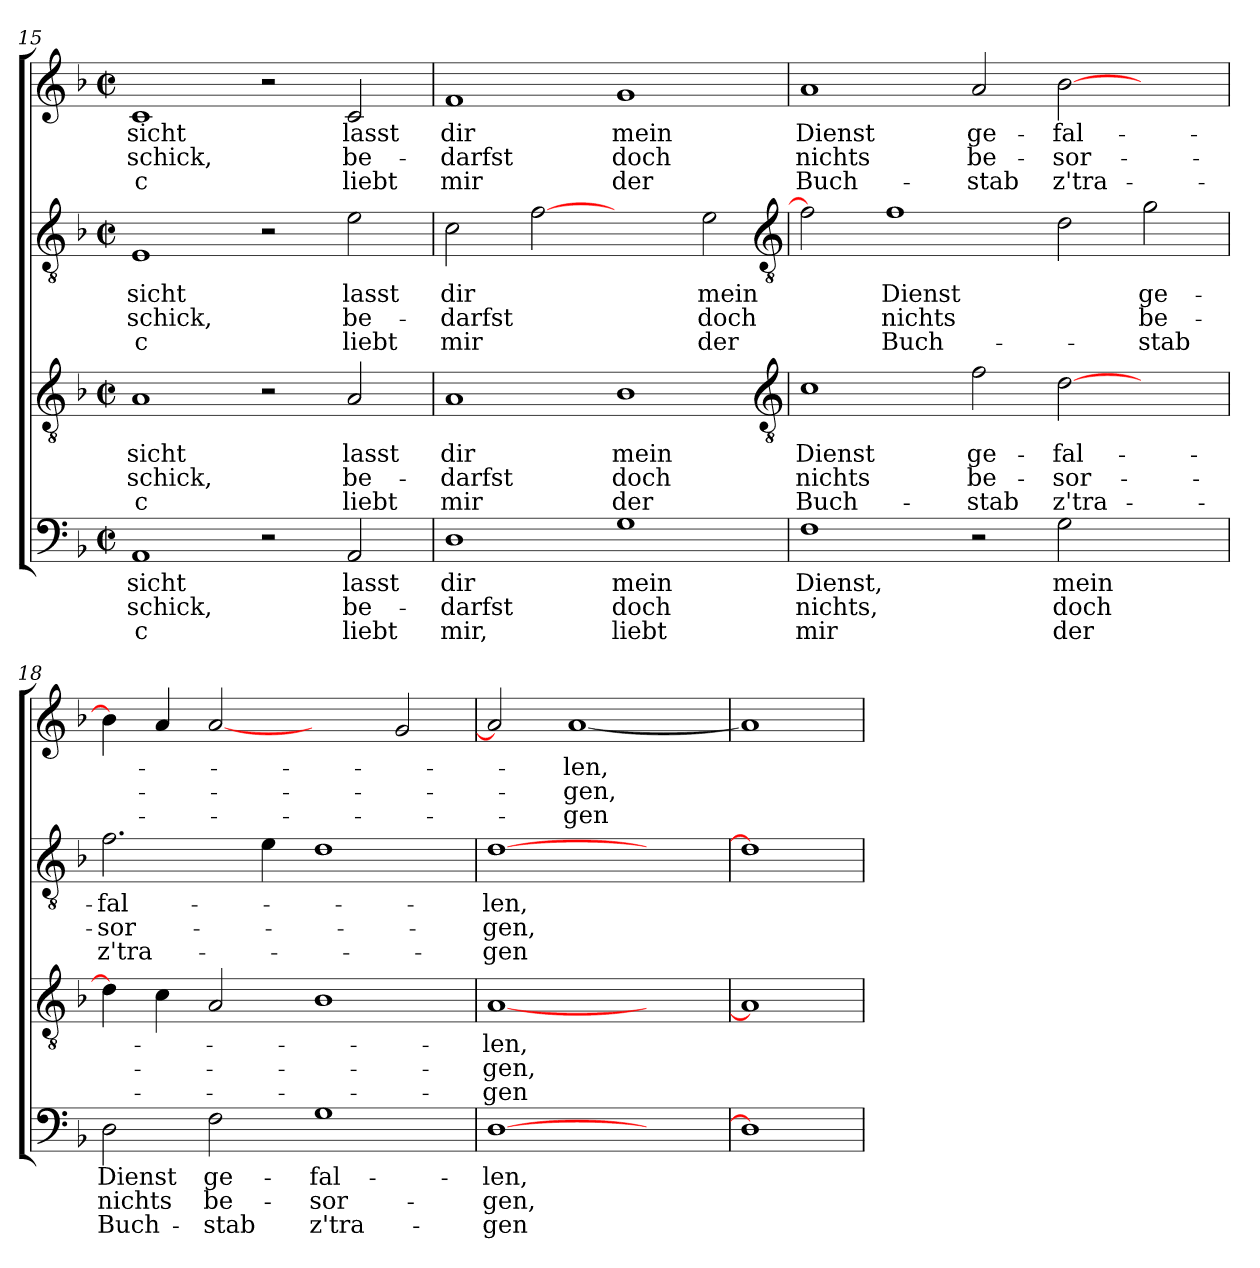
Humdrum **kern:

**kern	**text	**text	**text	**kern	**text	**text	**text	**kern	**text	**text	**text	**kern	**text	**text	**text
*part4	*part4	*part4	*part4	*part3	*part3	*part3	*part3	*part2	*part2	*part2	*part2	*part1	*part1	*part1	*part1
*staff4	*staff4	*staff4	*staff4	*staff3	*staff3	*staff3	*staff3	*staff2	*staff2	*staff2	*staff2	*staff1	*staff1	*staff1	*staff1
*clefF4	*	*	*	*clefGv2	*	*	*	*clefGv2	*	*	*	*clefG2	*	*	*
*k[b-]	*	*	*	*k[b-]	*	*	*	*k[b-]	*	*	*	*k[b-]	*	*	*
*M2/2	*	*	*	*M2/2	*	*	*	*M2/2	*	*	*	*M2/2	*	*	*
*met(c|)	*	*	*	*met(c|)	*	*	*	*met(c|)	*	*	*	*met(c|)	*	*	*
=15	=15	=15	=15	=15	=15	=15	=15	=15	=15	=15	=15	=15	=15	=15	=15
!	!LO:LY:b	!LO:LY:b	!LO:LY:b	!	!LO:LY:b	!LO:LY:b	!LO:LY:b	!	!LO:LY:b	!LO:LY:b	!LO:LY:b	!	!LO:LY:b	!LO:LY:b	!LO:LY:b
1AA	sicht	schick,	c	1A	sicht	schick,	c	1E	sicht	schick,	c	1c	sicht	schick,	c
2r	.	.	.	2r	.	.	.	2r	.	.	.	2r	.	.	.
!	!LO:LY:b	!LO:LY:b	!LO:LY:b	!	!LO:LY:b	!LO:LY:b	!LO:LY:b	!	!LO:LY:b	!LO:LY:b	!LO:LY:b	!	!LO:LY:b	!LO:LY:b	!LO:LY:b
2AA	lasst	be-	-liebt	2A	lasst	be-	-liebt	2e	lasst	be-	-liebt	2c	lasst	be-	-liebt
=16	=16	=16	=16	=16	=16	=16	=16	=16	=16	=16	=16	=16	=16	=16	=16
!	!LO:LY:b	!LO:LY:b	!LO:LY:b	!	!LO:LY:b	!LO:LY:b	!LO:LY:b	!	!LO:LY:b	!LO:LY:b	!LO:LY:b	!	!LO:LY:b	!LO:LY:b	!LO:LY:b
1D	dir	darfst	mir,	1A	dir	darfst	mir	2c	dir	darfst	mir	1f	dir	darfst	mir
.	.	.	.	.	.	.	.	[2f	.	.	.	.	.	.	.
!	!LO:LY:b	!LO:LY:b	!LO:LY:b	!	!LO:LY:b	!LO:LY:b	!LO:LY:b	!	!	!	!	!	!LO:LY:b	!LO:LY:b	!LO:LY:b
1G	mein	doch	liebt	1B-	mein	doch	der	2ryy	.	.	.	1g	mein	doch	der
!	!	!	!	!	!	!	!	!	!LO:LY:b	!LO:LY:b	!LO:LY:b	!	!	!	!
.	.	.	.	.	.	.	.	2e	mein	doch	der	.	.	.	.
*	*	*	*	*clefGv2	*	*	*	*clefGv2	*	*	*	*	*	*	*
!!LO:LB:g=z
=17	=17	=17	=17	=17	=17	=17	=17	=17	=17	=17	=17	=17	=17	=17	=17
!	!LO:LY:b	!LO:LY:b	!LO:LY:b	!	!LO:LY:b	!LO:LY:b	!LO:LY:b	!	!	!	!	!	!LO:LY:b	!LO:LY:b	!LO:LY:b
1F	Dienst,	nichts,	mir	1c	Dienst	nichts	Buch-	2f]	.	.	.	1a	Dienst	nichts	Buch-
!	!	!	!	!	!	!	!	!	!LO:LY:b	!LO:LY:b	!LO:LY:b	!	!	!	!
.	.	.	.	.	.	.	.	1f	Dienst	nichts	Buch-	.	.	.	.
!	!	!	!	!	!LO:LY:b	!LO:LY:b	!LO:LY:b	!	!	!	!	!	!LO:LY:b	!LO:LY:b	!LO:LY:b
2r	.	.	.	2f	-ge-	-be-	-stab	.	.	.	.	2a	-ge-	-be-	-stab
!	!LO:LY:b	!LO:LY:b	!LO:LY:b	!	!LO:LY:b	!LO:LY:b	!LO:LY:b	!	!	!	!	!	!LO:LY:b	!LO:LY:b	!LO:LY:b
2G	mein	doch	der	[2d	fal-	-sor-	-z'tra-	2d	.	.	.	[2b-	fal-	-sor-	-z'tra-
!	!	!	!	!	!	!	!	!	!LO:LY:b	!LO:LY:b	!LO:LY:b	!	!	!	!
2ryy	.	.	.	2ryy	.	.	.	2g	-ge-	-be-	-stab	2ryy	.	.	.
=18	=18	=18	=18	=18	=18	=18	=18	=18	=18	=18	=18	=18	=18	=18	=18
!	!LO:LY:b	!LO:LY:b	!LO:LY:b	!	!	!	!	!	!LO:LY:b	!LO:LY:b	!LO:LY:b	!	!	!	!
2D	Dienst	nichts	Buch-	4d]	.	.	.	2.f	fal-	-sor-	-z'tra-	4b-]	.	.	.
.	.	.	.	4c	.	.	.	.	.	.	.	4a	.	.	.
!	!LO:LY:b	!LO:LY:b	!LO:LY:b	!	!	!	!	!	!	!	!	!	!	!	!
2F	-ge-	-be-	-stab	2A	.	.	.	.	.	.	.	[2a	.	.	.
.	.	.	.	.	.	.	.	4e	.	.	.	.	.	.	.
!	!LO:LY:b	!LO:LY:b	!LO:LY:b	!	!	!	!	!	!	!	!	!	!	!	!
1G	fal-	-sor-	-z'tra-	1B-	.	.	.	1d	.	.	.	2ryy	.	.	.
.	.	.	.	.	.	.	.	.	.	.	.	2g	.	.	.
=19	=19	=19	=19	=19	=19	=19	=19	=19	=19	=19	=19	=19	=19	=19	=19
!	!LO:LY:b	!LO:LY:b	!LO:LY:b	!	!LO:LY:b	!LO:LY:b	!LO:LY:b	!	!LO:LY:b	!LO:LY:b	!LO:LY:b	!	!	!	!
[1D	-len,	gen,	gen	[1A	-len,	gen,	gen	[1d	-len,	gen,	gen	2a]	.	.	.
!	!	!	!	!	!	!	!	!	!	!	!	!	!LO:LY:b	!LO:LY:b	!LO:LY:b
.	.	.	.	.	.	.	.	.	.	.	.	[1a	-len,	gen,	gen
2ryy	.	.	.	2ryy	.	.	.	2ryy	.	.	.	.	.	.	.
=20	=20	=20	=20	=20	=20	=20	=20	=20	=20	=20	=20	=20	=20	=20	=20
1D]	.	.	.	1A]	.	.	.	1d]	.	.	.	1a]	.	.	.
=	=	=	=	=	=	=	=	=	=	=	=	=	=	=	=
*-	*-	*-	*-	*-	*-	*-	*-	*-	*-	*-	*-	*-	*-	*-	*-
